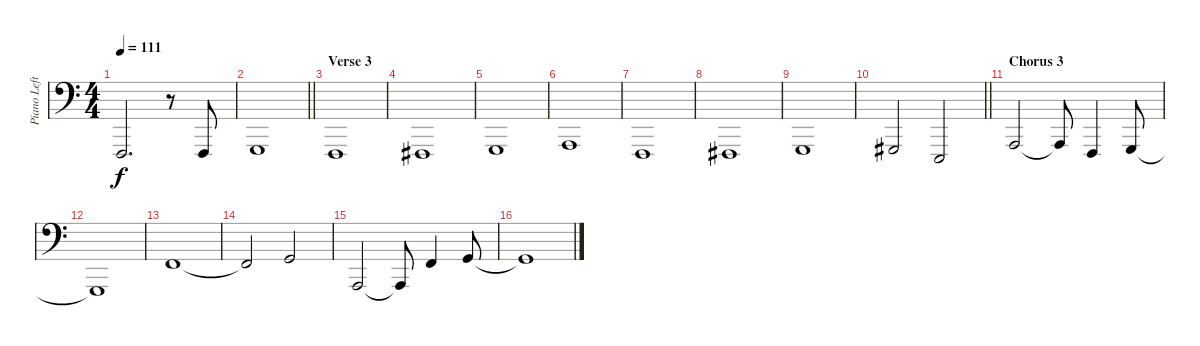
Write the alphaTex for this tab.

\track ("Piano Left Hand" "Piano Left") {instrument acousticgrandpiano}
\staff {score}
\tuning (C3 G2 D2 A1 E1 B0) {hide}
\ts (4 4)
\tempo 111
\clef f4
\ks c
1.5.2{d dy f} r.8 1.5.8 |
\barLineRight lightlight
3.5.1 |
\section ("" "Verse 3")
1.5.1 |
2.5.1 |
3.5.1 |
0.4.1 |
1.5.1 |
2.5.1 |
3.5.1 |
\barLineRight lightlight
4.5.2 0.5.2 |
\section ("" "Chorus 3")
0.4.2 0.4{t}.8 1.5.4 3.5.8 |
3.5{t}.1 |
3.3.1 |
3.3{t}.2{beam Up} 0.2.2 |
0.4.2 0.4{t}.8 3.3.4 0.2.8 |
0.2{t}.1
